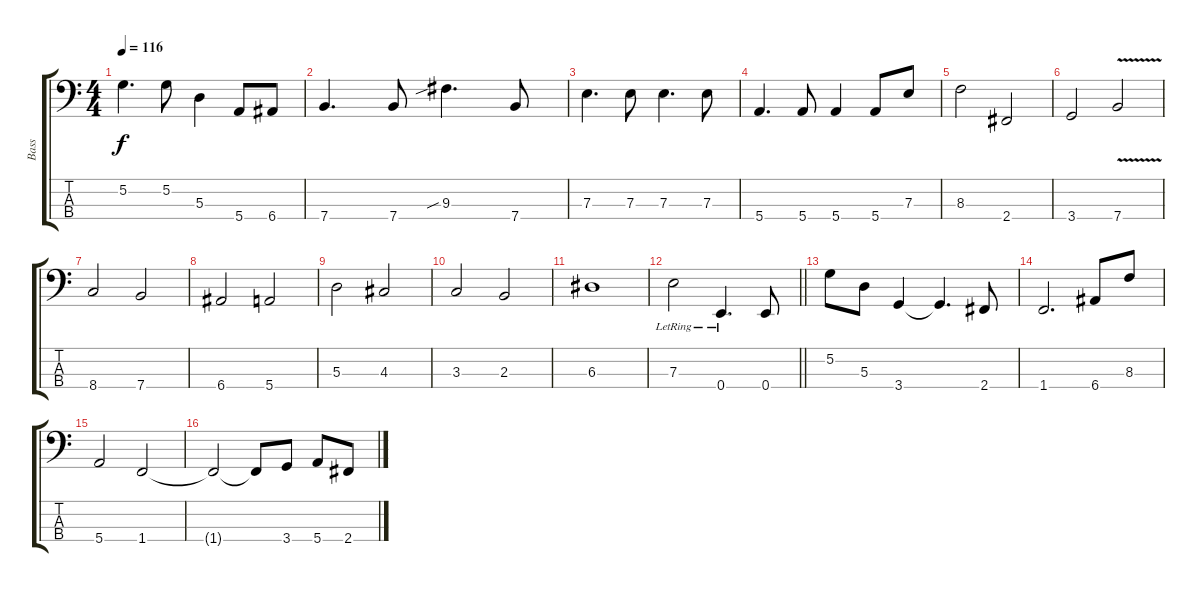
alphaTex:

\track ("Bass" "Bass") {instrument electricbassfinger}
\staff {score tabs}
\tuning (G2 D2 A1 E1) {hide}
\ts (4 4)
\tempo 116
\clef f4
\ks c
5.2.4{d dy f} 5.2.8 5.3.4 5.4.8 6.4.8 |
7.4.4{d} 7.4.8 9.3{sib}.4{d} 7.4.8 |
7.3.4{d} 7.3.8 7.3.4{d} 7.3.8 |
5.4.4{d} 5.4.8 5.4.4 5.4.8 7.3.8 |
8.3.2 2.4.2 |
3.4.2 7.4{v}.2 |
8.4.2 7.4.2 |
6.4.2 5.4.2 |
5.3.2 4.3.2 |
3.3.2 2.3.2 |
6.3.1 |
\barLineRight lightlight
7.3{lr}.2 0.4{lr}.4{d} 0.4.8 |
5.2.8 5.3.8 3.4.4 3.4{t}.4{d} 2.4.8 |
1.4.2{d} 6.4.8 8.3.8 |
5.4.2 1.4.2 |
1.4{t}.2 1.4{t}.8 3.4.8 5.4.8 2.4.8
